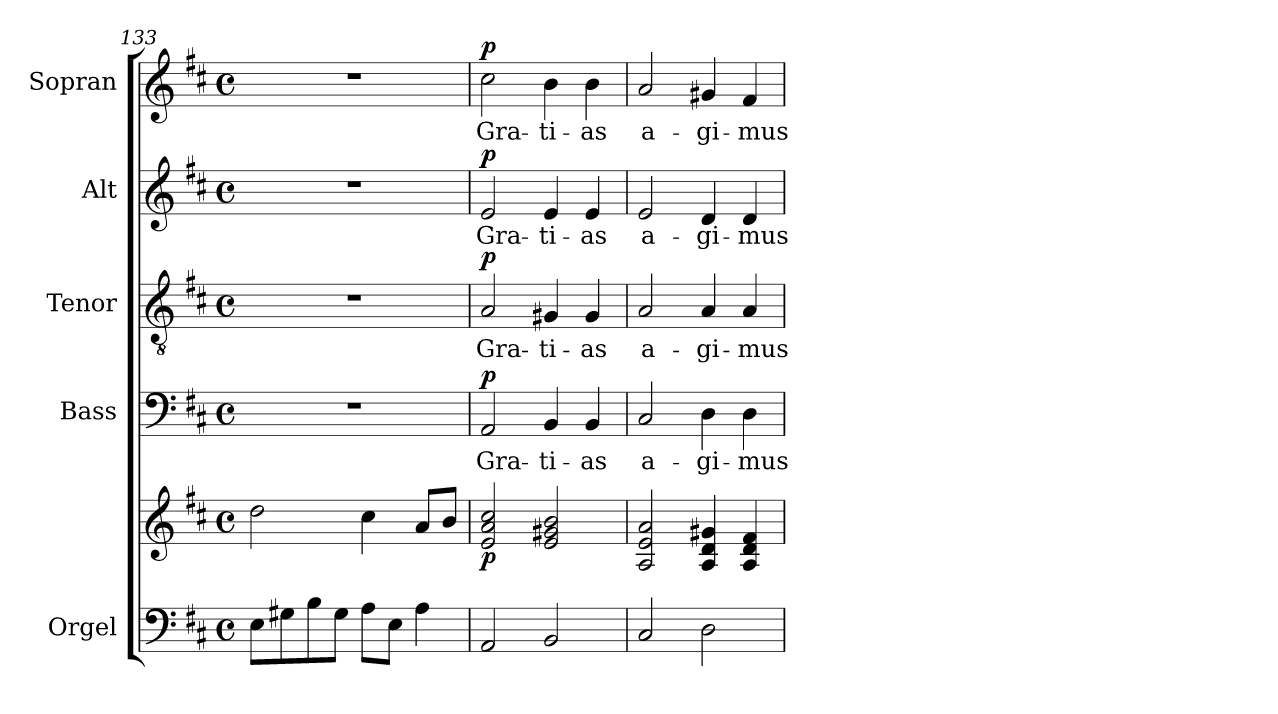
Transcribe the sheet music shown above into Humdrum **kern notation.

**kern	**kern	**dynam	**kern	**text	**dynam	**kern	**text	**dynam	**kern	**text	**dynam	**kern	**text	**dynam
*part5	*part5	*part5	*part4	*part4	*part4	*part3	*part3	*part3	*part2	*part2	*part2	*part1	*part1	*part1
*staff6	*staff5	*staff5/6	*staff4	*staff4	*staff4	*staff3	*staff3	*staff3	*staff2	*staff2	*staff2	*staff1	*staff1	*staff1
*I"Orgel	*	*	*I"Bass	*	*	*I"Tenor	*	*	*I"Alt	*	*	*I"Sopran	*	*
*I'Org.	*	*	*I'B.	*	*	*I'T.	*	*	*I'A.	*	*	*I'S.	*	*
*clefF4	*clefG2	*	*clefF4	*	*	*clefGv2	*	*	*clefG2	*	*	*clefG2	*	*
*k[f#c#]	*k[f#c#]	*	*k[f#c#]	*	*	*k[f#c#]	*	*	*k[f#c#]	*	*	*k[f#c#]	*	*
*D:	*D:	*	*D:	*	*	*D:	*	*	*D:	*	*	*D:	*	*
*M4/4	*M4/4	*	*M4/4	*	*	*M4/4	*	*	*M4/4	*	*	*M4/4	*	*
*met(c)	*met(c)	*	*met(c)	*	*	*met(c)	*	*	*met(c)	*	*	*met(c)	*	*
=133	=133	=133	=133	=133	=133	=133	=133	=133	=133	=133	=133	=133	=133	=133
8E\L	2dd\	.	1r	.	.	1r	.	.	1r	.	.	1r	.	.
8G#X\	.	.	.	.	.	.	.	.	.	.	.	.	.	.
8B\	.	.	.	.	.	.	.	.	.	.	.	.	.	.
8G#\J	.	.	.	.	.	.	.	.	.	.	.	.	.	.
8A\L	4cc#\	.	.	.	.	.	.	.	.	.	.	.	.	.
8E\J	.	.	.	.	.	.	.	.	.	.	.	.	.	.
4A\	8a/L	.	.	.	.	.	.	.	.	.	.	.	.	.
.	8b/J	.	.	.	.	.	.	.	.	.	.	.	.	.
!!LO:PB:g=z
=134	=134	=134	=134	=134	=134	=134	=134	=134	=134	=134	=134	=134	=134	=134
!	!	!LO:DY:b	!	!LO:LY:b	!LO:DY:a	!	!LO:LY:b	!LO:DY:a	!	!LO:LY:b	!LO:DY:a	!	!LO:LY:b	!LO:DY:a
2AA/	2e/ 2a/ 2cc#/	p	2AA/	Gra-	p	2A/	Gra-	p	2e/	Gra-	p	2cc#\	Gra-	p
!	!	!	!	!LO:LY:b	!	!	!LO:LY:b	!	!	!LO:LY:b	!	!	!LO:LY:b	!
2BB/	2e/ 2g#X/ 2b/	.	4BB/	-ti-	.	4G#X/	-ti-	.	4e/	-ti-	.	4b\	-ti-	.
!	!	!	!	!LO:LY:b	!	!	!LO:LY:b	!	!	!LO:LY:b	!	!	!LO:LY:b	!
.	.	.	4BB/	-as	.	4G#/	-as	.	4e/	-as	.	4b\	-as	.
=135	=135	=135	=135	=135	=135	=135	=135	=135	=135	=135	=135	=135	=135	=135
!	!	!	!	!LO:LY:b	!	!	!LO:LY:b	!	!	!LO:LY:b	!	!	!LO:LY:b	!
2C#/	2A/ 2e/ 2a/	.	2C#/	a-	.	2A/	a-	.	2e/	a-	.	2a/	a-	.
!	!	!	!	!LO:LY:b	!	!	!LO:LY:b	!	!	!LO:LY:b	!	!	!LO:LY:b	!
2D\	4A/ 4d/ 4g#X/	.	4D\	-gi-	.	4A/	-gi-	.	4d/	-gi-	.	4g#X/	-gi-	.
!	!	!	!	!LO:LY:b	!	!	!LO:LY:b	!	!	!LO:LY:b	!	!	!LO:LY:b	!
.	4A/ 4d/ 4f#/	.	4D\	-mus	.	4A/	-mus	.	4d/	-mus	.	4f#/	-mus	.
=	=	=	=	=	=	=	=	=	=	=	=	=	=	=
*-	*-	*-	*-	*-	*-	*-	*-	*-	*-	*-	*-	*-	*-	*-
